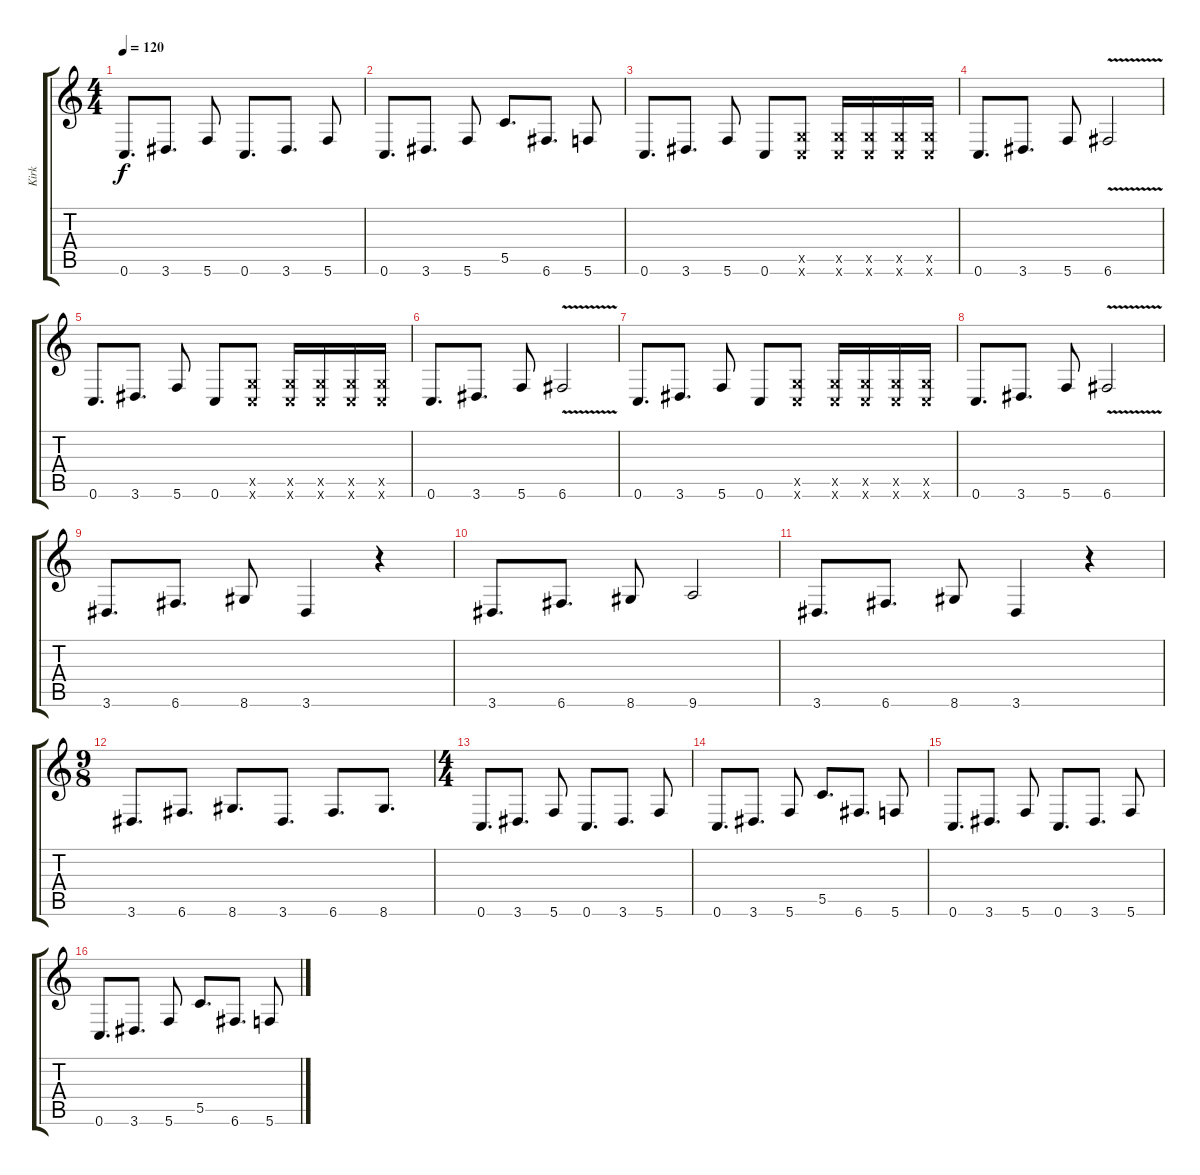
\track ("Kirk" "Kirk") {instrument overdrivenguitar}
\staff {score tabs}
\tuning (D4 A3 F3 C3 G2 C2) {hide}
\ts (4 4)
\tempo 120
\clef g2
\ks c
0.6.8{d dy f} 3.6.8{d} 5.6.8 0.6.8{d} 3.6.8{d} 5.6.8 |
0.6.8{d} 3.6.8{d} 5.6.8 5.5.8{d} 6.6.8{d} 5.6.8 |
0.6.8{d} 3.6.8{d} 5.6.8 0.6.8 (0.5{x} 0.6{x}).8 (0.5{x} 0.6{x}).16 (0.5{x} 0.6{x}).16 (0.5{x} 0.6{x}).16 (0.5{x} 0.6{x}).16 |
0.6.8{d} 3.6.8{d} 5.6.8 6.6{v}.2 |
0.6.8{d} 3.6.8{d} 5.6.8 0.6.8 (0.5{x} 0.6{x}).8 (0.5{x} 0.6{x}).16 (0.5{x} 0.6{x}).16 (0.5{x} 0.6{x}).16 (0.5{x} 0.6{x}).16 |
0.6.8{d} 3.6.8{d} 5.6.8 6.6{v}.2 |
0.6.8{d} 3.6.8{d} 5.6.8 0.6.8 (0.5{x} 0.6{x}).8 (0.5{x} 0.6{x}).16 (0.5{x} 0.6{x}).16 (0.5{x} 0.6{x}).16 (0.5{x} 0.6{x}).16 |
0.6.8{d} 3.6.8{d} 5.6.8 6.6{v}.2 |
3.6.8{d} 6.6.8{d} 8.6.8 3.6.4 r.4 |
3.6.8{d} 6.6.8{d} 8.6.8 9.6.2 |
3.6.8{d} 6.6.8{d} 8.6.8 3.6.4 r.4 |
\ts (9 8)
3.6.8{d} 6.6.8{d} 8.6.8{d} 3.6.8{d} 6.6.8{d} 8.6.8{d} |
\ts (4 4)
0.6.8{d} 3.6.8{d} 5.6.8 0.6.8{d} 3.6.8{d} 5.6.8 |
0.6.8{d} 3.6.8{d} 5.6.8 5.5.8{d} 6.6.8{d} 5.6.8 |
0.6.8{d} 3.6.8{d} 5.6.8 0.6.8{d} 3.6.8{d} 5.6.8 |
0.6.8{d} 3.6.8{d} 5.6.8 5.5.8{d} 6.6.8{d} 5.6.8
